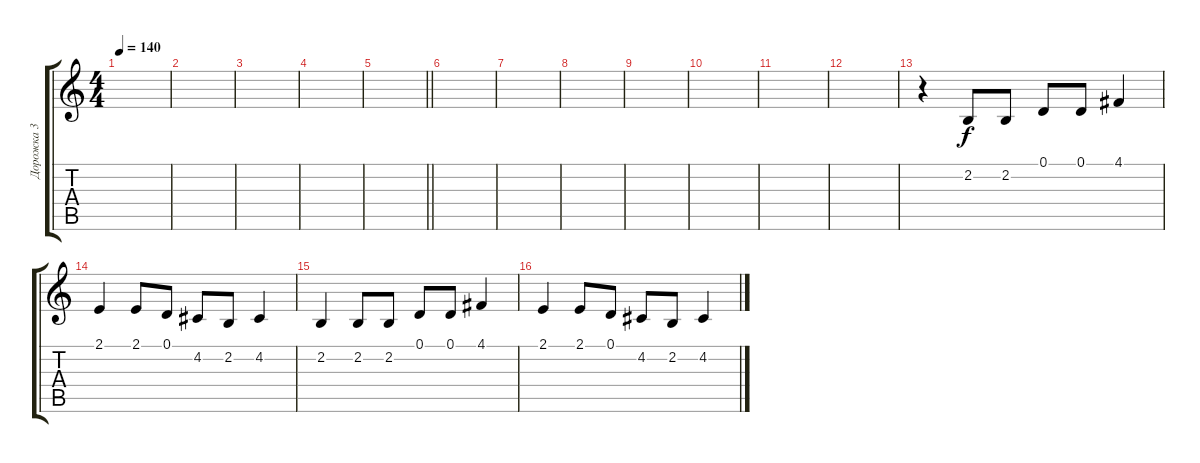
\track ("Дорожка 3" "Дорожка 3") {instrument accordion}
\staff {score tabs}
\tuning (D4 A3 F3 C3 G2 D2) {hide}
\ts (4 4)
\tempo 140
\clef g2
\ks c
|
|
|
|
\barLineRight lightlight
|
|
|
|
|
|
|
|
r.4 2.2.8 2.2.8 0.1.8 0.1.8 4.1.4 |
2.1.4 2.1.8 0.1.8 4.2.8 2.2.8 4.2.4 |
2.2.4 2.2.8{instrument accordion} 2.2.8 0.1.8 0.1.8 4.1.4 |
2.1.4 2.1.8 0.1.8 4.2.8 2.2.8 4.2.4
